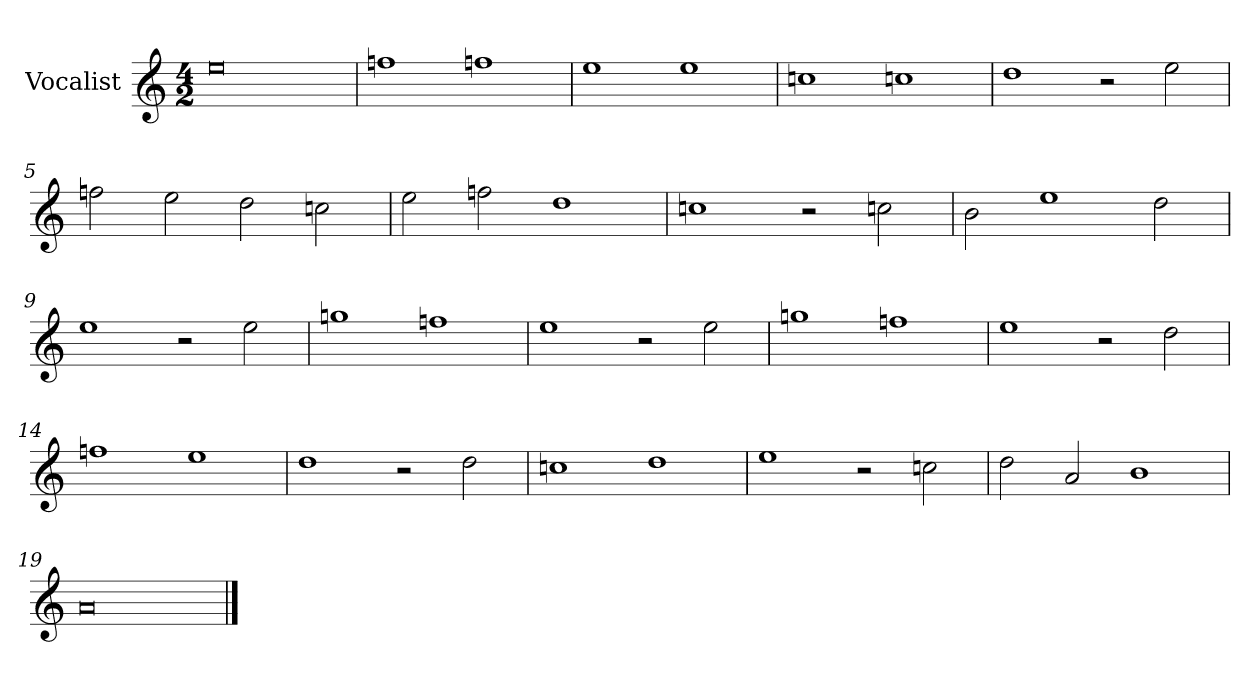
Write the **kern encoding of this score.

**kern
*part1
*staff1
*I"Vocalist
*k[]
*a:
*M4/2
=
0ee
=1
1ffn
1ffn
=2
1ee
1ee
=3
1ccn
1ccn
=4
1dd
2r
2ee
=5
2ffn
2ee
2dd
2ccn
=6
2ee
2ffn
1dd
=7
1ccn
2r
2ccn
=8
2b
1ee
2dd
=9
1ee
2r
2ee
=10
1ggn
1ffn
=11
1ee
2r
2ee
=12
1ggn
1ffn
=13
1ee
2r
2dd
=14
1ffn
1ee
=15
1dd
2r
2dd
=16
1ccn
1dd
=17
1ee
2r
2ccn
=18
2dd
2a
1b
=19
0a
==
*-
